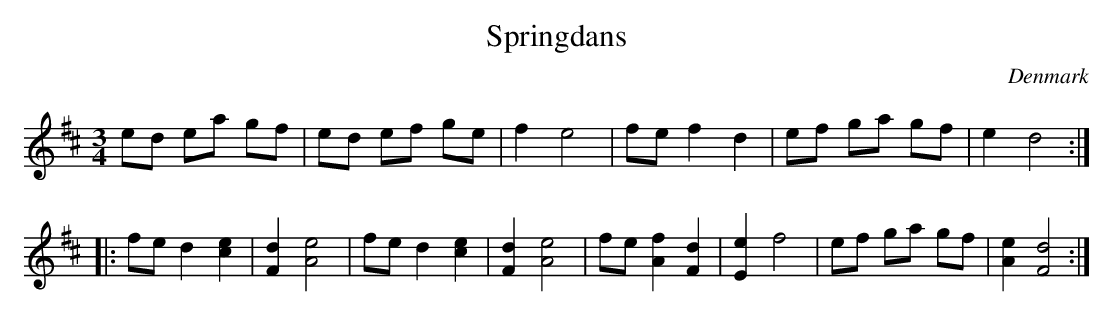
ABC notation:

X:1
T:Springdans
O:Denmark
M:3/4
K:D
ed ea gf | ed ef ge | f2 e4 | \
fe f2 d2 | ef ga gf | e2 d4 :|
|: \
fe d2 [c2e2] | [F2d2] [A4e4] |\
fe d2 [c2e2] | [F2d2] [A4e4] |\
fe [A2f2] [F2d2] | [E2e2] f4 |\
ef ga gf | [A2e2] [F4d4] :|
